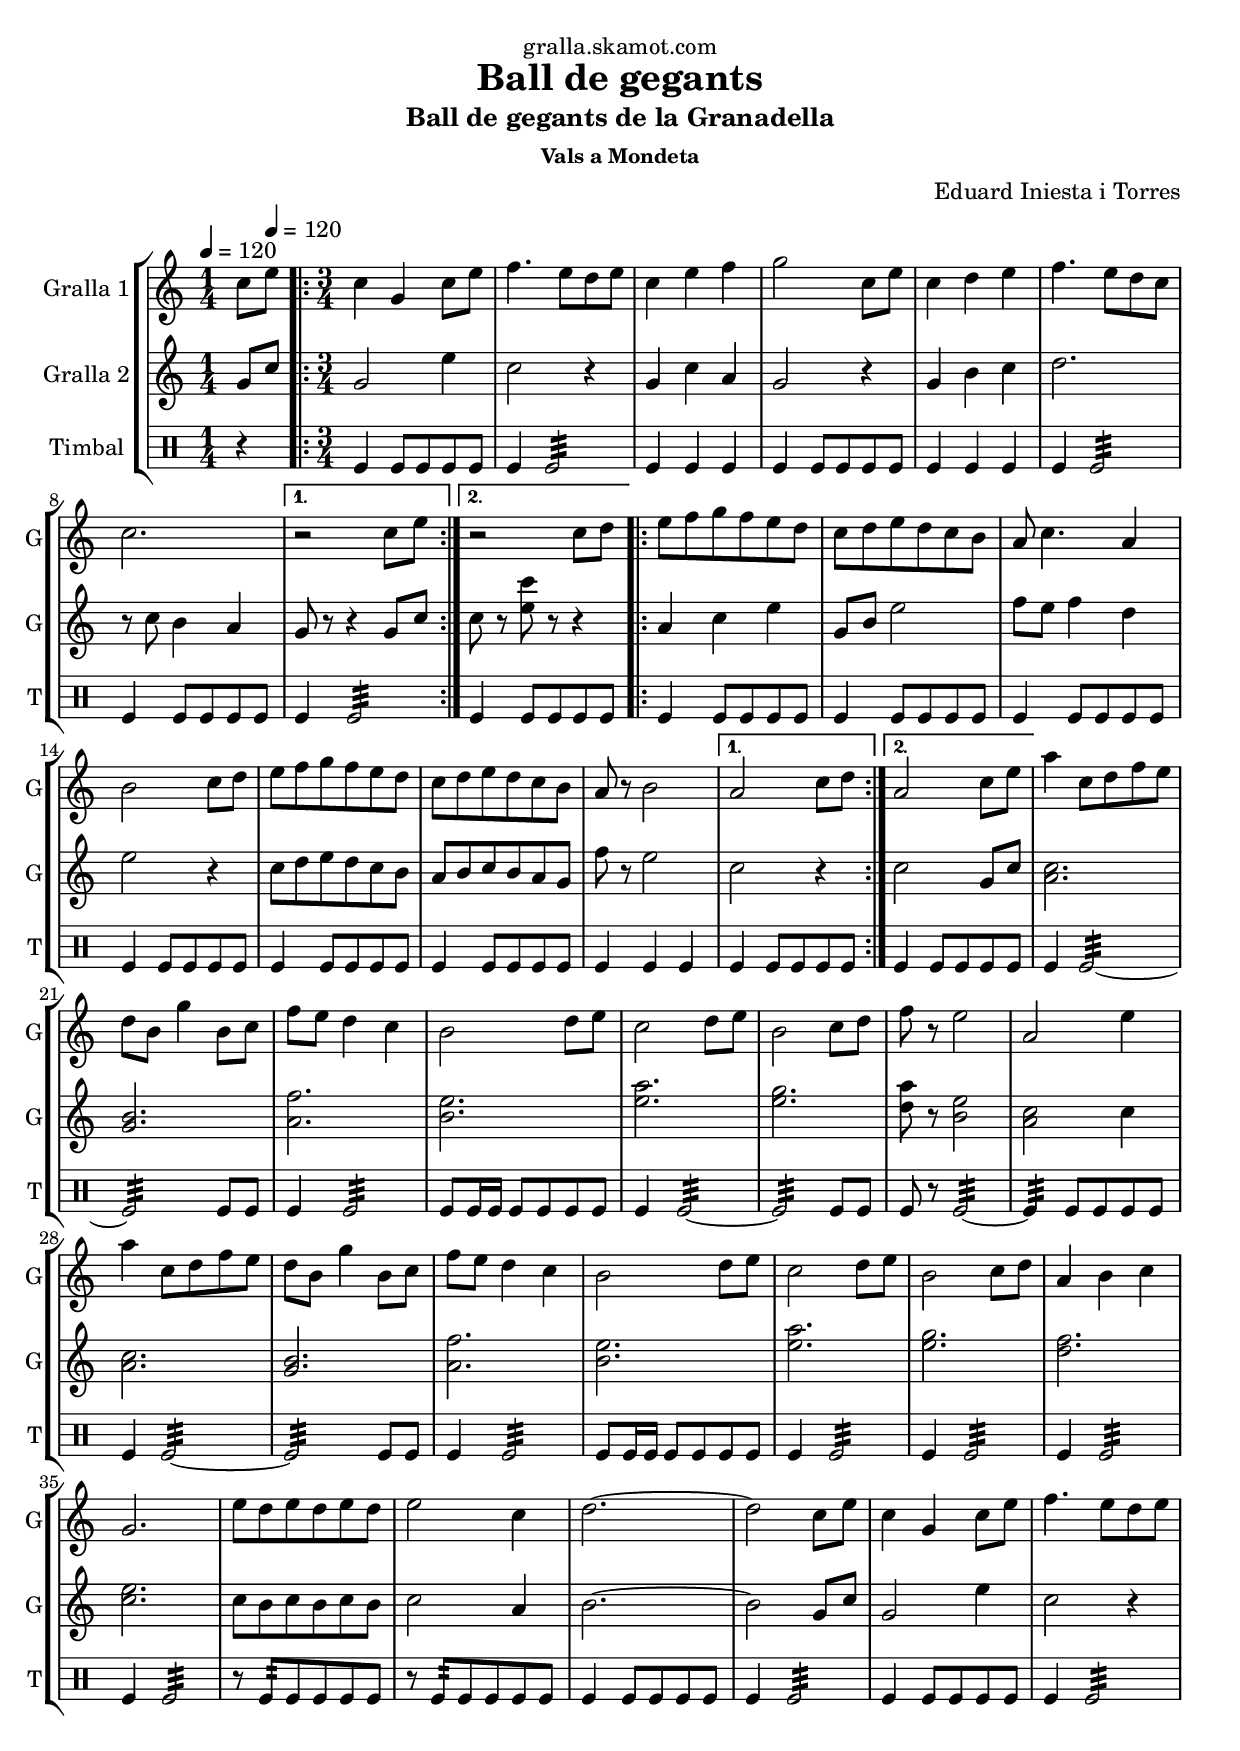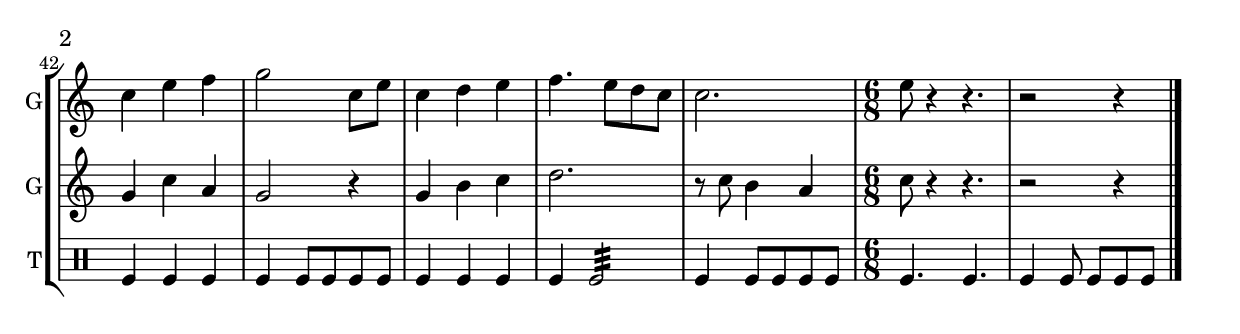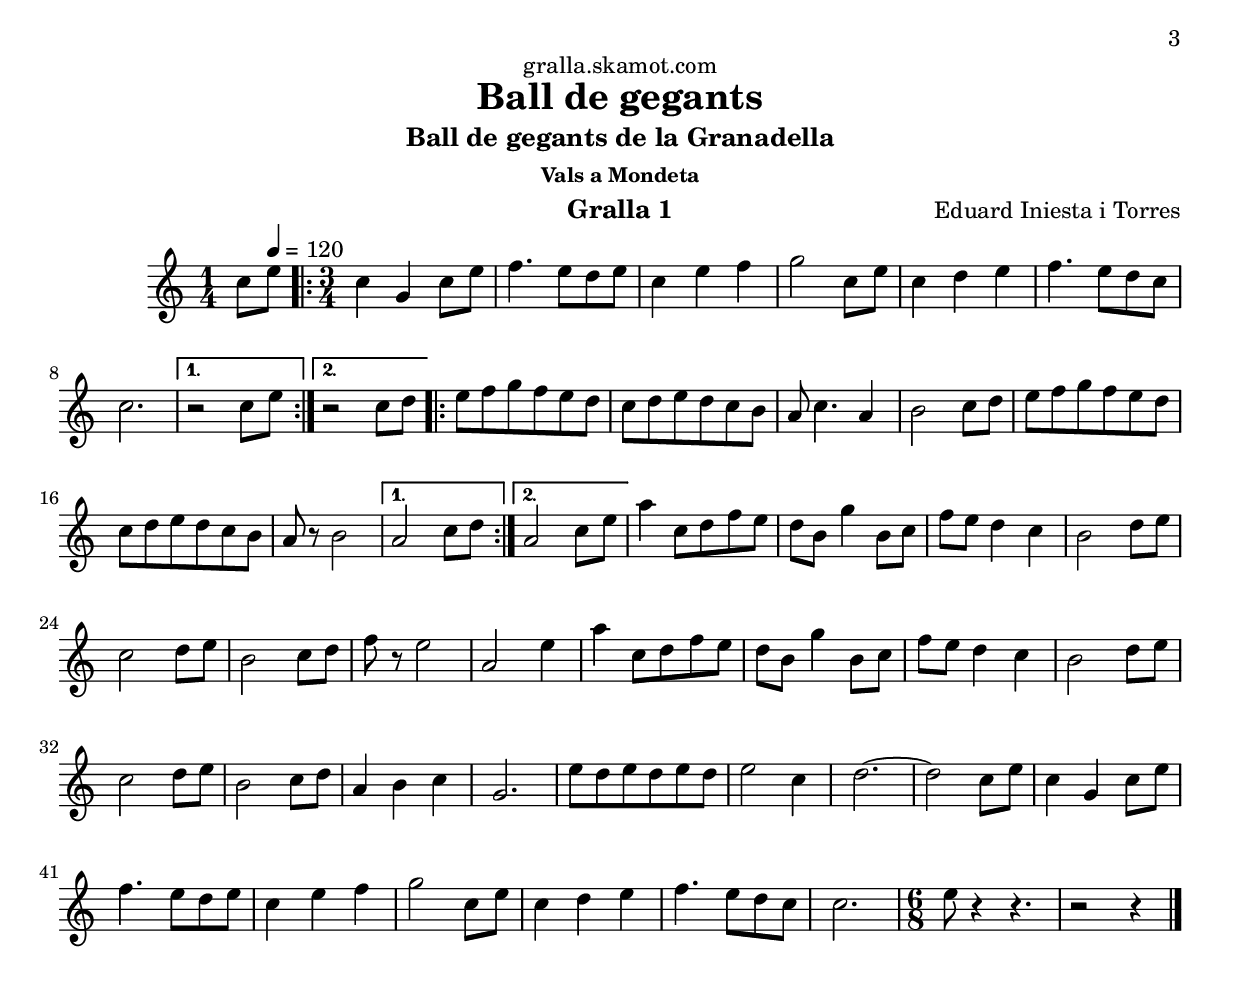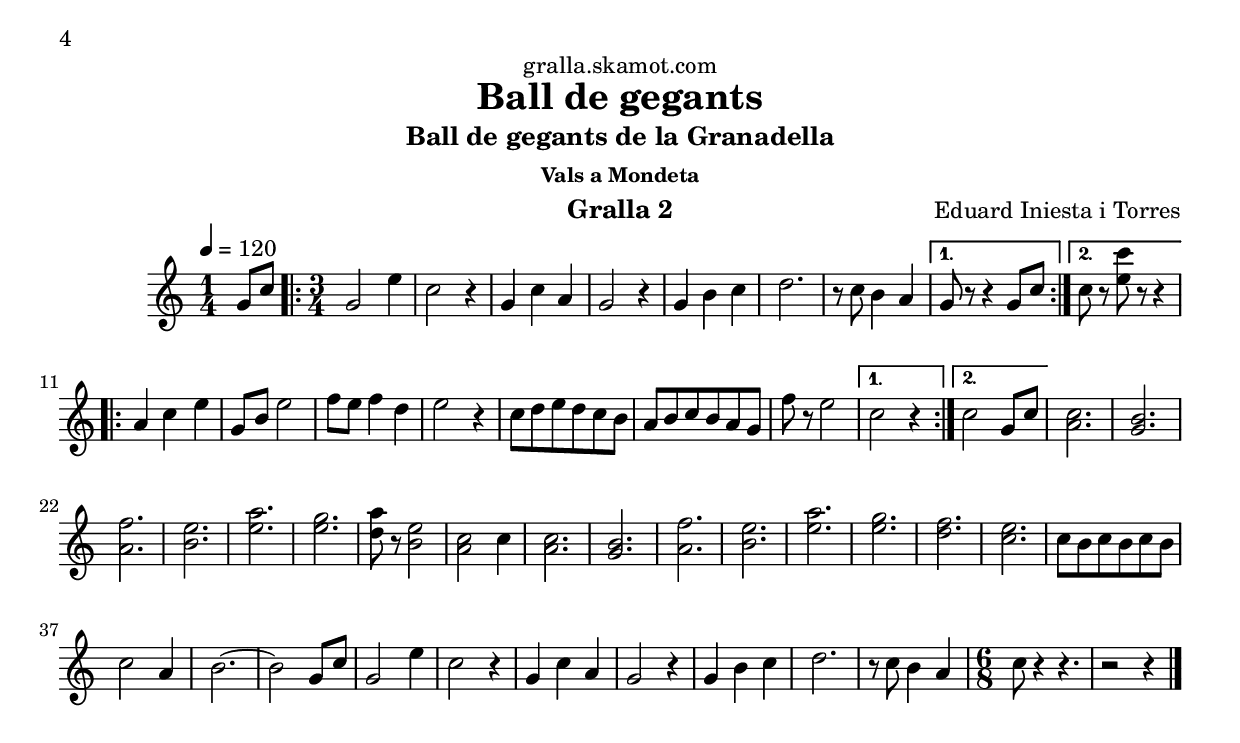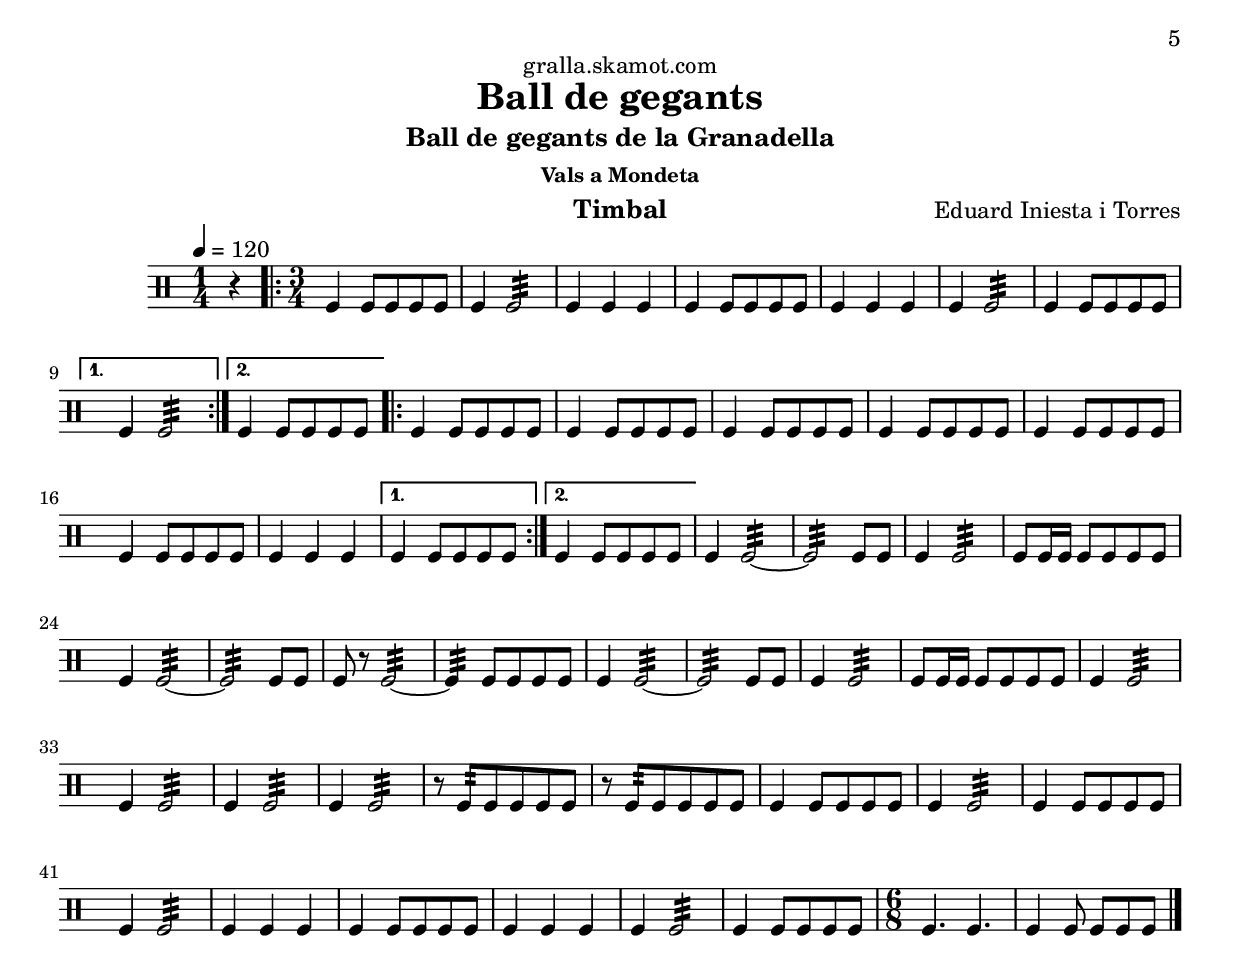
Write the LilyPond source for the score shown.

\version "2.16.2"

\header {
  dedication="gralla.skamot.com"
  title="Ball de gegants"
  subtitle="Ball de gegants de la Granadella"
  subsubtitle="Vals a Mondeta"
  poet=""
  meter=""
  piece=""
  composer="Eduard Iniesta i Torres"
  arranger=""
  opus=""
  instrument=""
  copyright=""
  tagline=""
}

liniaroAa =
\relative c''
{
  \clef treble
  \key c \major
  \time 1/4
  c8 \tempo 4 = 120 e  |
  \time 3/4   \repeat volta 2 { c4 g c8 e  |
  f4. e8 d e  |
  c4 e f  |
  %05
  g2 c,8 e  |
  c4 d e  |
  f4. e8 d c  |
  c2. }
  \alternative { { r2 c8 e }
  %10
  { r2 c8 d } }
  \repeat volta 2 { e8 f g f e d  |
  c8 d e d c b  |
  a8 c4. a4  |
  b2 c8 d  |
  %15
  e8 f g f e d  |
  c8 d e d c b  |
  a8 r b2 }
  \alternative { { a2 c8 d }
  { a2 c8 e } }
  %20
  a4 c,8 d f e  |
  d8 b g'4 b,8 c  |
  f8 e d4 c  |
  b2 d8 e  |
  c2 d8 e  |
  %25
  b2 c8 d  |
  f8 r e2  |
  a,2 e'4  |
  a4 c,8 d f e  |
  d8 b g'4 b,8 c  |
  %30
  f8 e d4 c  |
  b2 d8 e  |
  c2 d8 e  |
  b2 c8 d  |
  a4 b c  |
  %35
  g2.  |
  e'8 d e d e d  |
  e2 c4  |
  d2. ~  |
  d2 c8 e  |
  %40
  c4 g c8 e  |
  f4. e8 d e  |
  c4 e f  |
  g2 c,8 e  |
  c4 d e  |
  %45
  f4. e8 d c  |
  c2.  |
  \time 6/8   e8 r4 r4.  |
  r2 r4  \bar "|."
}

liniaroAb =
\relative g'
{
  \tempo 4 = 120
  \clef treble
  \key c \major
  \time 1/4
  g8 c  |
  \time 3/4   \repeat volta 2 { g2 e'4  |
  c2 r4  |
  g4 c a  |
  %05
  g2 r4  |
  g4 b c  |
  d2.  |
  r8 c b4 a }
  \alternative { { g8 r r4 g8 c }
  %10
  { c8 r <e c'> r r4 } }
  \repeat volta 2 { a,4 c e  |
  g,8 b e2  |
  f8 e f4 d  |
  e2 r4  |
  %15
  c8 d e d c b  |
  a8 b c b a g  |
  f'8 r e2 }
  \alternative { { c2 r4 }
  { c2 g8 c } }
  %20
  <c a>2.  |
  <b g>2.  |
  <a f'>2.  |
  <b e>2.  |
  <e a>2.  |
  %25
  <e g>2.  |
  <d a'>8 r <b e>2  |
  <a c>2 c4  |
  <a c>2.  |
  <g b>2.  |
  %30
  <a f'>2.  |
  <b e>2.  |
  <e a>2.  |
  <e g>2.  |
  <d f>2.  |
  %35
  <c e>2.  |
  c8 b c b c b  |
  c2 a4  |
  b2. ~  |
  b2 g8 c  |
  %40
  g2 e'4  |
  c2 r4  |
  g4 c a  |
  g2 r4  |
  g4 b c  |
  %45
  d2.  |
  r8 c b4 a  |
  \time 6/8   c8 r4 r4.  |
  r2 r4  \bar "|."
}

liniaroAc =
\drummode
{
  \tempo 4 = 120
  \time 1/4
  r4  |
  \time 3/4   \repeat volta 2 { tomfl4 tomfl8 tomfl tomfl tomfl  |
  tomfl4 tomfl2:32  |
  tomfl4 tomfl tomfl  |
  %05
  tomfl4 tomfl8 tomfl tomfl tomfl  |
  tomfl4 tomfl tomfl  |
  tomfl4 tomfl2:32  |
  tomfl4 tomfl8 tomfl tomfl tomfl }
  \alternative { { tomfl4 tomfl2:32 }
  %10
  { tomfl4 tomfl8 tomfl tomfl tomfl } }
  \repeat volta 2 { tomfl4 tomfl8 tomfl tomfl tomfl  |
  tomfl4 tomfl8 tomfl tomfl tomfl  |
  tomfl4 tomfl8 tomfl tomfl tomfl  |
  tomfl4 tomfl8 tomfl tomfl tomfl  |
  %15
  tomfl4 tomfl8 tomfl tomfl tomfl  |
  tomfl4 tomfl8 tomfl tomfl tomfl  |
  tomfl4 tomfl tomfl }
  \alternative { { tomfl4 tomfl8 tomfl tomfl tomfl }
  { tomfl4 tomfl8 tomfl tomfl tomfl } }
  %20
  tomfl4 tomfl2:32 ~  |
  tomfl2:32 tomfl8 tomfl  |
  tomfl4 tomfl2:32  |
  tomfl8 tomfl16 tomfl tomfl8 tomfl tomfl tomfl  |
  tomfl4 tomfl2:32 ~  |
  %25
  tomfl2:32 tomfl8 tomfl  |
  tomfl8 r tomfl2:32 ~  |
  tomfl4:32 tomfl8 tomfl tomfl tomfl  |
  tomfl4 tomfl2:32 ~  |
  tomfl2:32 tomfl8 tomfl  |
  %30
  tomfl4 tomfl2:32  |
  tomfl8 tomfl16 tomfl tomfl8 tomfl tomfl tomfl  |
  tomfl4 tomfl2:32  |
  tomfl4 tomfl2:32  |
  tomfl4 tomfl2:32  |
  %35
  tomfl4 tomfl2:32  |
  r8 tomfl:32 tomfl tomfl tomfl tomfl  |
  r8 tomfl:32 tomfl tomfl tomfl tomfl  |
  tomfl4 tomfl8 tomfl tomfl tomfl  |
  tomfl4 tomfl2:32  |
  %40
  tomfl4 tomfl8 tomfl tomfl tomfl  |
  tomfl4 tomfl2:32  |
  tomfl4 tomfl tomfl  |
  tomfl4 tomfl8 tomfl tomfl tomfl  |
  tomfl4 tomfl tomfl  |
  %45
  tomfl4 tomfl2:32  |
  tomfl4 tomfl8 tomfl tomfl tomfl  |
  \time 6/8   tomfl4. tomfl  |
  tomfl4 tomfl8 tomfl tomfl tomfl  \bar "|."
}

\bookpart {
  \score {
    \new StaffGroup {
      \override Score.RehearsalMark #'self-alignment-X = #LEFT
      <<
        \new Staff \with {instrumentName = #"Gralla 1" shortInstrumentName = #"G"} \liniaroAa
        \new Staff \with {instrumentName = #"Gralla 2" shortInstrumentName = #"G"} \liniaroAb
        \new DrumStaff \with {instrumentName = #"Timbal" shortInstrumentName = #"T"} \liniaroAc
      >>
    }
    \layout {}
  }
  \score { \unfoldRepeats
    \new StaffGroup {
      \override Score.RehearsalMark #'self-alignment-X = #LEFT
      <<
        \new Staff \with {instrumentName = #"Gralla 1" shortInstrumentName = #"G"} \liniaroAa
        \new Staff \with {instrumentName = #"Gralla 2" shortInstrumentName = #"G"} \liniaroAb
        \new DrumStaff \with {instrumentName = #"Timbal" shortInstrumentName = #"T"} \liniaroAc
      >>
    }
    \midi {
      \set Staff.midiInstrument = "oboe"
      \set DrumStaff.midiInstrument = "drums"
    }
  }
}

\bookpart {
  \header {instrument="Gralla 1"}
  \score {
    \new StaffGroup {
      \override Score.RehearsalMark #'self-alignment-X = #LEFT
      <<
        \new Staff \liniaroAa
      >>
    }
    \layout {}
  }
  \score { \unfoldRepeats
    \new StaffGroup {
      \override Score.RehearsalMark #'self-alignment-X = #LEFT
      <<
        \new Staff \liniaroAa
      >>
    }
    \midi {
      \set Staff.midiInstrument = "oboe"
      \set DrumStaff.midiInstrument = "drums"
    }
  }
}

\bookpart {
  \header {instrument="Gralla 2"}
  \score {
    \new StaffGroup {
      \override Score.RehearsalMark #'self-alignment-X = #LEFT
      <<
        \new Staff \liniaroAb
      >>
    }
    \layout {}
  }
  \score { \unfoldRepeats
    \new StaffGroup {
      \override Score.RehearsalMark #'self-alignment-X = #LEFT
      <<
        \new Staff \liniaroAb
      >>
    }
    \midi {
      \set Staff.midiInstrument = "oboe"
      \set DrumStaff.midiInstrument = "drums"
    }
  }
}

\bookpart {
  \header {instrument="Timbal"}
  \score {
    \new StaffGroup {
      \override Score.RehearsalMark #'self-alignment-X = #LEFT
      <<
        \new DrumStaff \liniaroAc
      >>
    }
    \layout {}
  }
  \score { \unfoldRepeats
    \new StaffGroup {
      \override Score.RehearsalMark #'self-alignment-X = #LEFT
      <<
        \new DrumStaff \liniaroAc
      >>
    }
    \midi {
      \set Staff.midiInstrument = "oboe"
      \set DrumStaff.midiInstrument = "drums"
    }
  }
}

